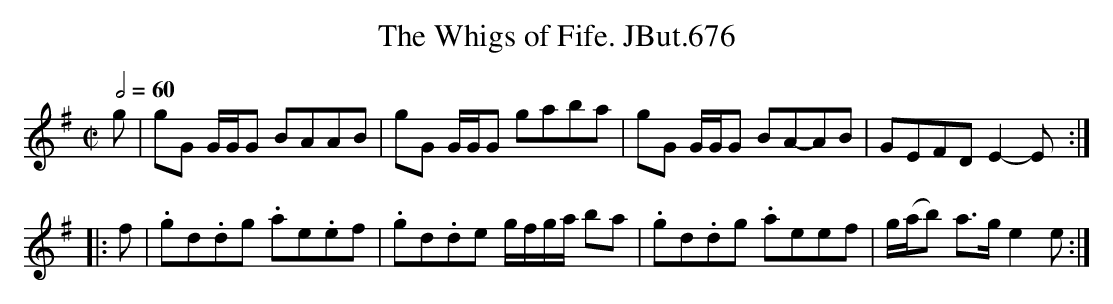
X:1
T:Whigs of Fife. JBut.676, The
M:C|
L:1/8
Q:1/2=60
K:G
g|gG G/G/G BAAB|gG G/G/G gaba|gG G/G/G BA-AB|GEFD E2-E :|
|:f|.gd.dg .ae.ef|.gd.de g/f/g/a/ ba|.gd.dg .aeef|g/(a/b )a>g e2e:|
